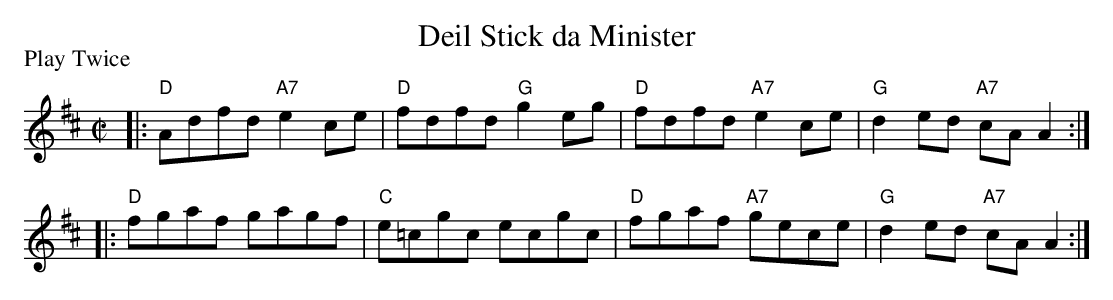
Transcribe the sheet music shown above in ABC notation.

X:1
T:Deil Stick da Minister
P:Play Twice
M:C|
L:1/8
K:D
|: "D"Adfd "A7"e2ce | "D"fdfd "G"g2eg | "D"fdfd "A7"e2ce | "G"d2ed "A7"cAA2 :|
|: "D"fgaf     gagf | "C"e=cgc   ecgc | "D"fgaf "A7"gece | "G"d2ed "A7"cAA2 :|
